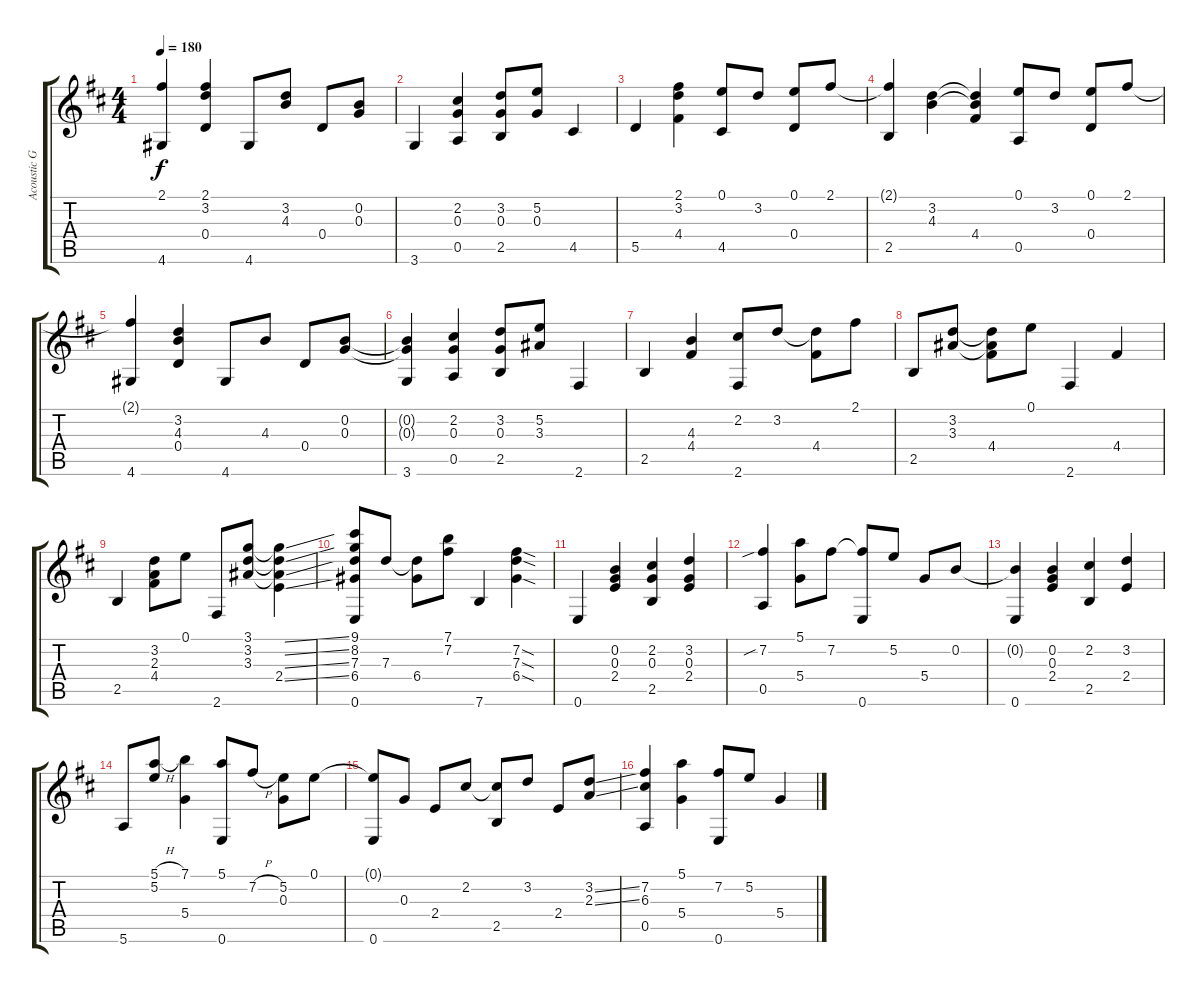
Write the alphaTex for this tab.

\track ("Acoustic Guitar (steel)" "Acoustic G") {instrument acousticguitarsteel}
\staff {score tabs}
\tuning (E4 B3 G3 D3 A2 E2) {hide}
\ts (4 4)
\tempo 180
\clef g2
\ks d
(2.1{t} 4.6).4{dy f} (2.1 3.2 0.4).4 4.6.8 (3.2 4.3).8 0.4.8 (0.2 0.3).8 |
3.6.4 (2.2 0.3 0.5).4 (3.2 0.3 2.5).8 (5.2 0.3).8 4.5.4 |
5.5.4 (2.1 3.2 4.4).4 (0.1 4.5).8 3.2.8 (0.1 0.4).8 2.1.8 |
(2.1{t} 2.5).4 (3.2 4.3).4 (3.2{t} 4.3{t} 4.4).4 (0.1 0.5).8 3.2.8 (0.1 0.4).8 2.1.8 |
(2.1{t} 4.6).4 (3.2 4.3 0.4).4 4.6.8 4.3.8 0.4.8 (0.2 0.3).8 |
(0.2{t} 0.3{t} 3.6).4 (2.2 0.3 0.5).4 (3.2 0.3 2.5).8 (5.2 3.3).8 2.6.4 |
2.5.4 (4.3 4.4).4 (2.2 2.6).8 3.2.8 (3.2{t} 4.4).8 2.1.8 |
2.5.8 (3.2 3.3).8 (3.2{t} 3.3{t} 4.4).8 0.1.8 2.6.4 4.4.4 |
2.5.4 (3.2 2.3 4.4).8 0.1.8 2.6.8 (3.1 3.2 3.3).8 (3.1{ss t} 3.2{ss t} 3.3{ss t} 2.4{ss}).4 |
(9.1 8.2 7.3 6.4 0.6).8 7.3.8 (7.3{t} 6.4).8 (7.1 7.2).8 7.6.4 (7.2{sod} 7.3{sod} 6.4{sod}).4 |
0.6.4 (0.2 0.3 2.4).4 (2.2 0.3 2.5).4 (3.2 0.3 2.4).4 |
(7.2{sib} 0.5).4 (5.1 5.4).8 7.2.8 (7.2{t} 0.6).8 5.2.8 5.4.8 0.2.8 |
(0.2{t} 0.6).4 (0.2 0.3 2.4).4 (2.2 2.5).4 (3.2 2.4).4 |
5.6.8 (5.1{h} 5.2).8 (7.1 5.4).4 (5.1 0.6).8 7.2{h}.8 (5.2 0.3).8 0.1.8 |
(0.1{t} 0.6).8 0.3.8 2.4.8 2.2.8 (2.2{t} 2.5).8 3.2.8 2.4.8 (3.2{ss} 2.3{ss}).8 |
(7.2 6.3 0.5).4 (5.1 5.4).4 (7.2 0.6).8 5.2.8 5.4.4
